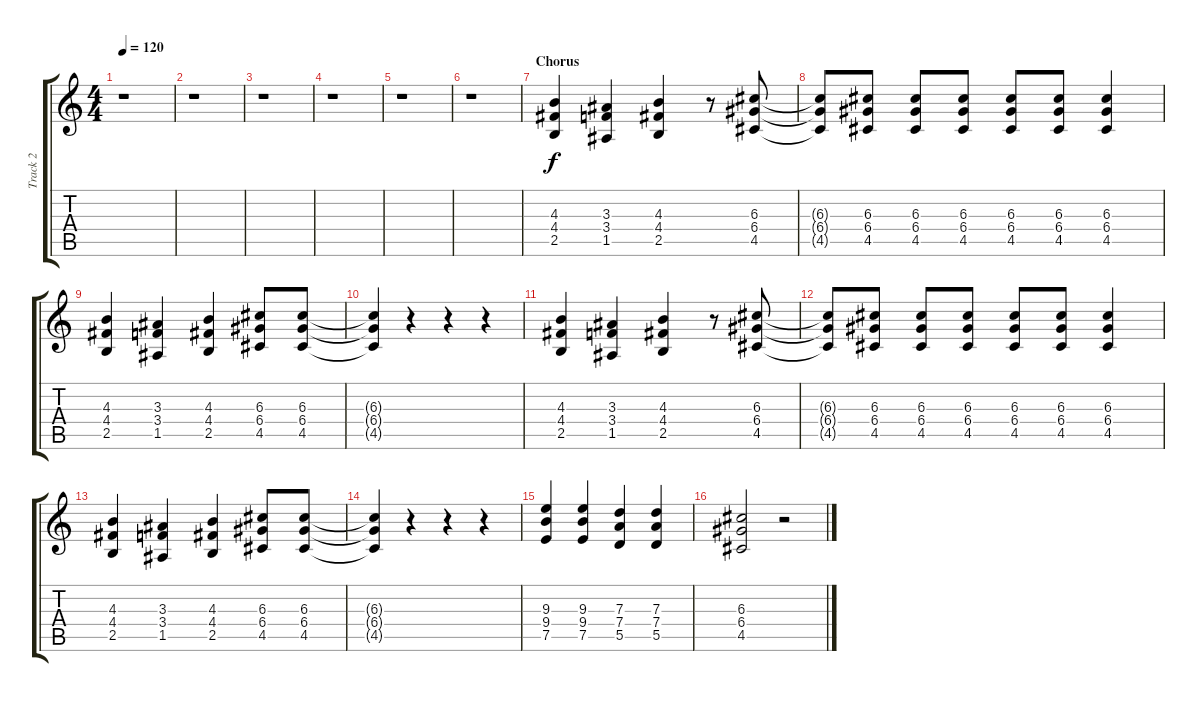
\track ("Track 2" "Track 2") {instrument distortionguitar}
\staff {score tabs}
\tuning (E4 B3 G3 D3 A2 E2) {hide}
\ts (4 4)
\tempo 120
\clef g2
\ks c
r.1{dy f} |
r.1 |
r.1 |
r.1 |
r.1 |
r.1 |
\section ("" "Chorus")
(4.3 4.4 2.5).4 (3.3 3.4 1.5).4 (4.3 4.4 2.5).4 r.8 (6.3 6.4 4.5).8 |
(6.3{t} 6.4{t} 4.5{t}).8 (6.3 6.4 4.5).8 (6.3 6.4 4.5).8 (6.3 6.4 4.5).8 (6.3 6.4 4.5).8 (6.3 6.4 4.5).8 (6.3 6.4 4.5).4 |
(4.3 4.4 2.5).4 (3.3 3.4 1.5).4 (4.3 4.4 2.5).4 (6.3 6.4 4.5).8 (6.3 6.4 4.5).8 |
(6.3{t} 6.4{t} 4.5{t}).4 r.4 r.4 r.4 |
(4.3 4.4 2.5).4 (3.3 3.4 1.5).4 (4.3 4.4 2.5).4 r.8 (6.3 6.4 4.5).8 |
(6.3{t} 6.4{t} 4.5{t}).8 (6.3 6.4 4.5).8 (6.3 6.4 4.5).8 (6.3 6.4 4.5).8 (6.3 6.4 4.5).8 (6.3 6.4 4.5).8 (6.3 6.4 4.5).4 |
(4.3 4.4 2.5).4 (3.3 3.4 1.5).4 (4.3 4.4 2.5).4 (6.3 6.4 4.5).8 (6.3 6.4 4.5).8 |
(6.3{t} 6.4{t} 4.5{t}).4 r.4 r.4 r.4 |
(9.3 9.4 7.5).4 (9.3 9.4 7.5).4 (7.3 7.4 5.5).4 (7.3 7.4 5.5).4 |
(6.3 6.4 4.5).2 r.2
